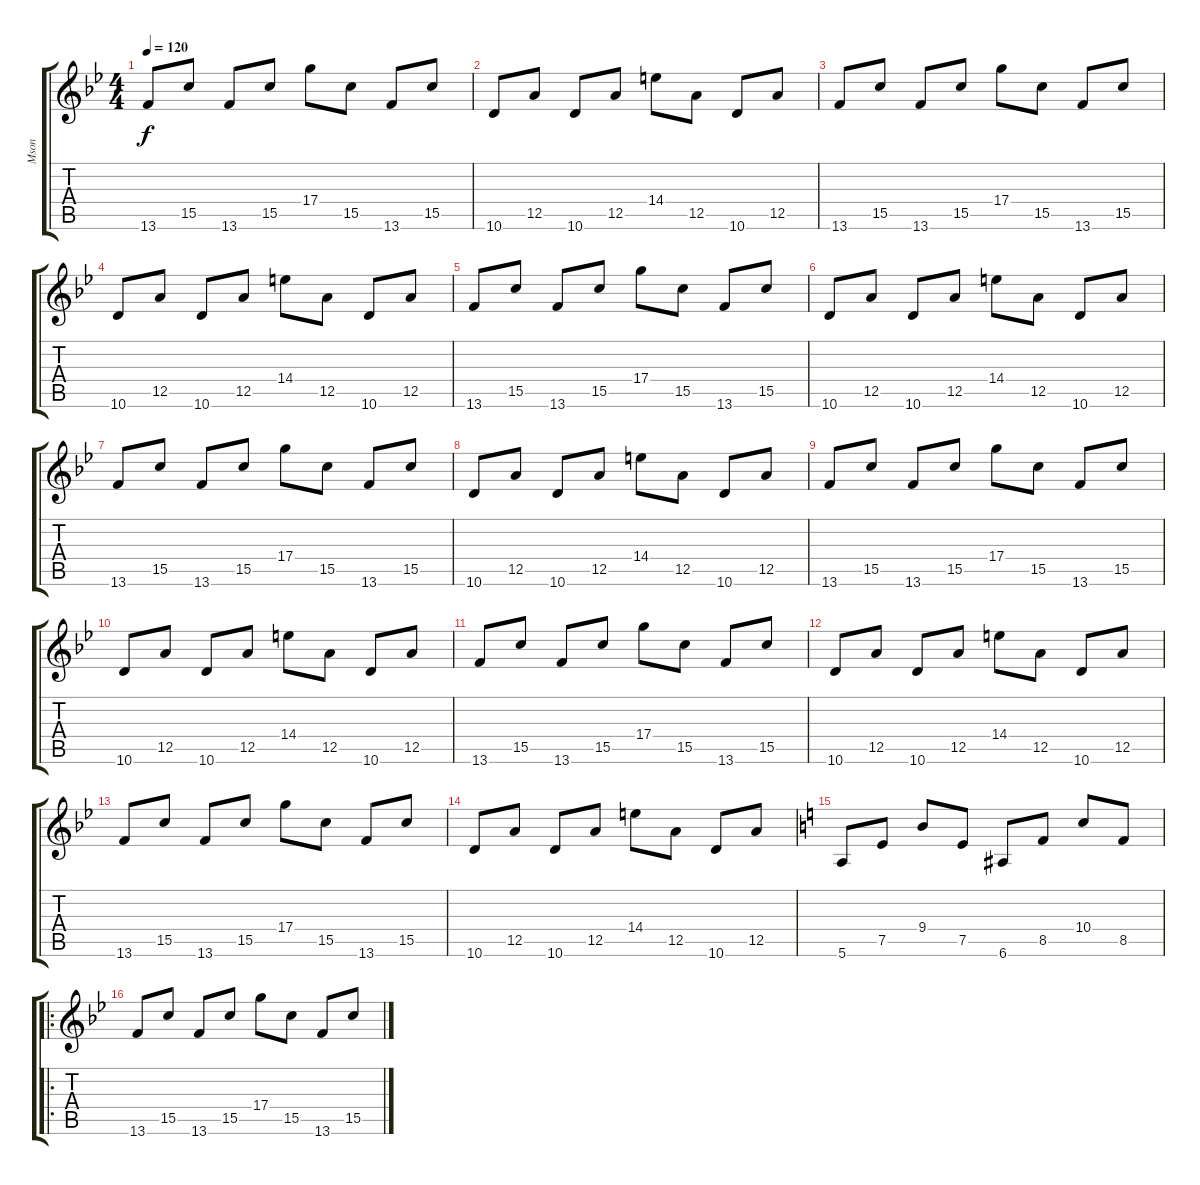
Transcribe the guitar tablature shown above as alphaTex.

\track ("Mson" "Mson") {instrument acousticguitarnylon}
\staff {score tabs}
\tuning (E4 B3 G3 D3 A2 E2) {hide}
\ts (4 4)
\tempo 120
\clef g2
\ks bb
13.6.8{dy f} 15.5.8 13.6.8 15.5.8 17.4.8 15.5.8 13.6.8 15.5.8 |
10.6.8 12.5.8 10.6.8 12.5.8 14.4.8 12.5.8 10.6.8 12.5.8 |
13.6.8 15.5.8 13.6.8 15.5.8 17.4.8 15.5.8 13.6.8 15.5.8 |
10.6.8 12.5.8 10.6.8 12.5.8 14.4.8 12.5.8 10.6.8 12.5.8 |
13.6.8 15.5.8 13.6.8 15.5.8 17.4.8 15.5.8 13.6.8 15.5.8 |
10.6.8 12.5.8 10.6.8 12.5.8 14.4.8 12.5.8 10.6.8 12.5.8 |
13.6.8 15.5.8 13.6.8 15.5.8 17.4.8 15.5.8 13.6.8 15.5.8 |
10.6.8 12.5.8 10.6.8 12.5.8 14.4.8 12.5.8 10.6.8 12.5.8 |
13.6.8 15.5.8 13.6.8 15.5.8 17.4.8 15.5.8 13.6.8 15.5.8 |
10.6.8 12.5.8 10.6.8 12.5.8 14.4.8 12.5.8 10.6.8 12.5.8 |
13.6.8 15.5.8 13.6.8 15.5.8 17.4.8 15.5.8 13.6.8 15.5.8 |
10.6.8 12.5.8 10.6.8 12.5.8 14.4.8 12.5.8 10.6.8 12.5.8 |
13.6.8 15.5.8 13.6.8 15.5.8 17.4.8 15.5.8 13.6.8 15.5.8 |
10.6.8 12.5.8 10.6.8 12.5.8 14.4.8 12.5.8 10.6.8 12.5.8 |
\ks c
5.6.8 7.5.8 9.4.8 7.5.8 6.6.8 8.5.8 10.4.8 8.5.8 |
\ro
\ks bb
13.6.8 15.5.8 13.6.8 15.5.8 17.4.8 15.5.8 13.6.8 15.5.8
